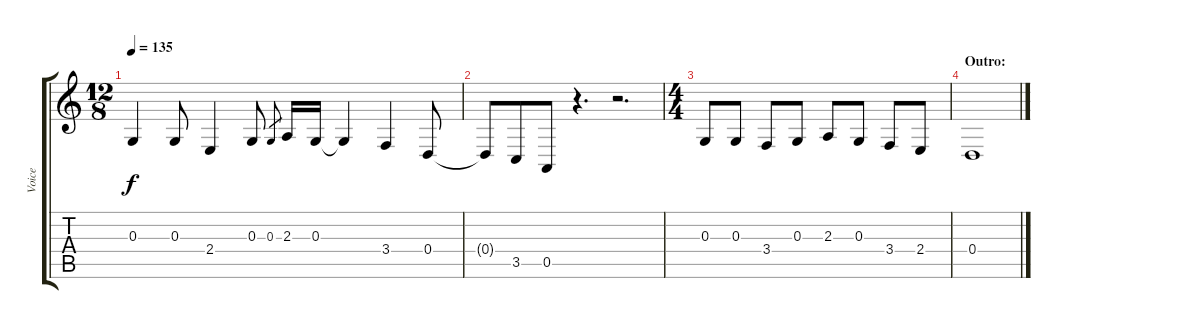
\track ("Voice" "Voice") {instrument baritonesax}
\staff {score tabs}
\tuning (E4 B3 G3 D3 A2 E2) {hide}
\ts (12 8)
\tempo 135
\clef g2
\ks c
0.3.4{dy f} 0.3.8 2.4.4 0.3.8 0.3.8{gr} 2.3.16 0.3.16 0.3{t}.4 3.4.4 0.4.8 |
0.4{t}.8 3.5.8 0.5.8 r.4{d} r.2{d} |
\ts (4 4)
0.3.8 0.3.8 3.4.8 0.3.8 2.3.8 0.3.8 3.4.8 2.4.8 |
\section ("" "Outro:")
0.4.1
